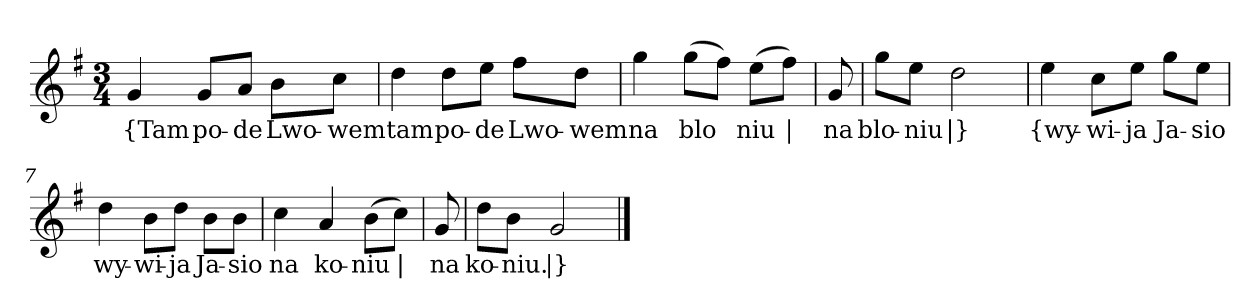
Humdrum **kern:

**kern	**text
*part1	*part1
*staff1	*staff1
*clefG2	*
*k[f#]	*
*G:	*
*M3/4	*
=	=
4g	{Tam
8g/L	po-
8a/J	-de
8b\L	Lwo-
8cc\J	-wem
=2	=2
4dd	tam
8dd\L	po-
8ee\J	-de
8ff#\L	Lwo-
8dd\J	-wem
=3	=3
4gg	na
(8gg\L	blo
8ff#\J)	--
(8ee\L	-niu
8ff#\J)	|
=4y	=4y
8g	na
=5	=5
8gg\L	blo-
8ee\J	-niu
2dd	|}
=6y	=6y
4ee	{wy-
8cc\L	-wi-
8ee\J	-ja
8gg\L	Ja-
8ee\J	-sio
=7	=7
4dd	wy-
8b\L	-wi-
8dd\J	-ja
8b\L	Ja-
8b\J	-sio
=8	=8
4cc	na
4a	ko-
(8b\L	-niu
8cc\J)	|
=9y	=9y
8g	na
=10	=10
8dd\L	ko-
8b\J	-niu.
2g	|}
==	==
*-	*-
